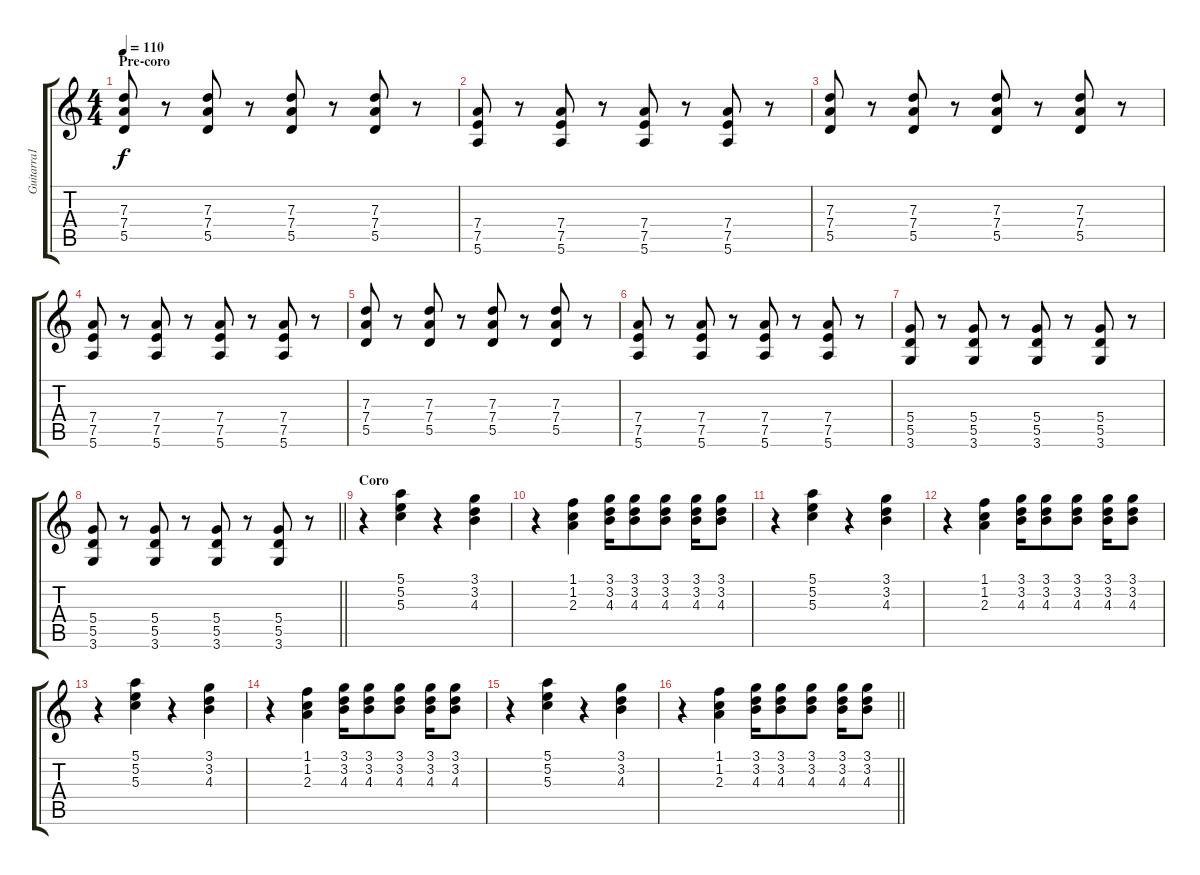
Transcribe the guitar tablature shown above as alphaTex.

\track ("Guitarra1" "Guitarra1") {instrument overdrivenguitar}
\staff {score tabs}
\tuning (E4 B3 G3 D3 A2 E2) {hide}
\ts (4 4)
\section ("" "Pre-coro")
\tempo 110
\clef g2
\ks c
(7.3 7.4 5.5).8{dy f} r.8 (7.3 7.4 5.5).8 r.8 (7.3 7.4 5.5).8 r.8 (7.3 7.4 5.5).8 r.8 |
(7.4 7.5 5.6).8 r.8 (7.4 7.5 5.6).8 r.8 (7.4 7.5 5.6).8 r.8 (7.4 7.5 5.6).8 r.8 |
(7.3 7.4 5.5).8 r.8 (7.3 7.4 5.5).8 r.8 (7.3 7.4 5.5).8 r.8 (7.3 7.4 5.5).8 r.8 |
(7.4 7.5 5.6).8 r.8 (7.4 7.5 5.6).8 r.8 (7.4 7.5 5.6).8 r.8 (7.4 7.5 5.6).8 r.8 |
(7.3 7.4 5.5).8 r.8 (7.3 7.4 5.5).8 r.8 (7.3 7.4 5.5).8 r.8 (7.3 7.4 5.5).8 r.8 |
(7.4 7.5 5.6).8 r.8 (7.4 7.5 5.6).8 r.8 (7.4 7.5 5.6).8 r.8 (7.4 7.5 5.6).8 r.8 |
(5.4 5.5 3.6).8 r.8 (5.4 5.5 3.6).8 r.8 (5.4 5.5 3.6).8 r.8 (5.4 5.5 3.6).8 r.8 |
\barLineRight lightlight
(5.4 5.5 3.6).8 r.8 (5.4 5.5 3.6).8 r.8 (5.4 5.5 3.6).8 r.8 (5.4 5.5 3.6).8 r.8 |
\section ("" "Coro")
r.4 (5.1 5.2 5.3).4 r.4 (3.1 3.2 4.3).4 |
r.4 (1.1 1.2 2.3).4 (3.1 3.2 4.3).16 (3.1 3.2 4.3).8 (3.1 3.2 4.3).8 (3.1 3.2 4.3).16 (3.1 3.2 4.3).8 |
r.4 (5.1 5.2 5.3).4 r.4 (3.1 3.2 4.3).4 |
r.4 (1.1 1.2 2.3).4 (3.1 3.2 4.3).16 (3.1 3.2 4.3).8 (3.1 3.2 4.3).8 (3.1 3.2 4.3).16 (3.1 3.2 4.3).8 |
r.4 (5.1 5.2 5.3).4 r.4 (3.1 3.2 4.3).4 |
r.4 (1.1 1.2 2.3).4 (3.1 3.2 4.3).16 (3.1 3.2 4.3).8 (3.1 3.2 4.3).8 (3.1 3.2 4.3).16 (3.1 3.2 4.3).8 |
r.4 (5.1 5.2 5.3).4 r.4 (3.1 3.2 4.3).4 |
\barLineRight lightlight
r.4 (1.1 1.2 2.3).4 (3.1 3.2 4.3).16 (3.1 3.2 4.3).8 (3.1 3.2 4.3).8 (3.1 3.2 4.3).16 (3.1 3.2 4.3).8
